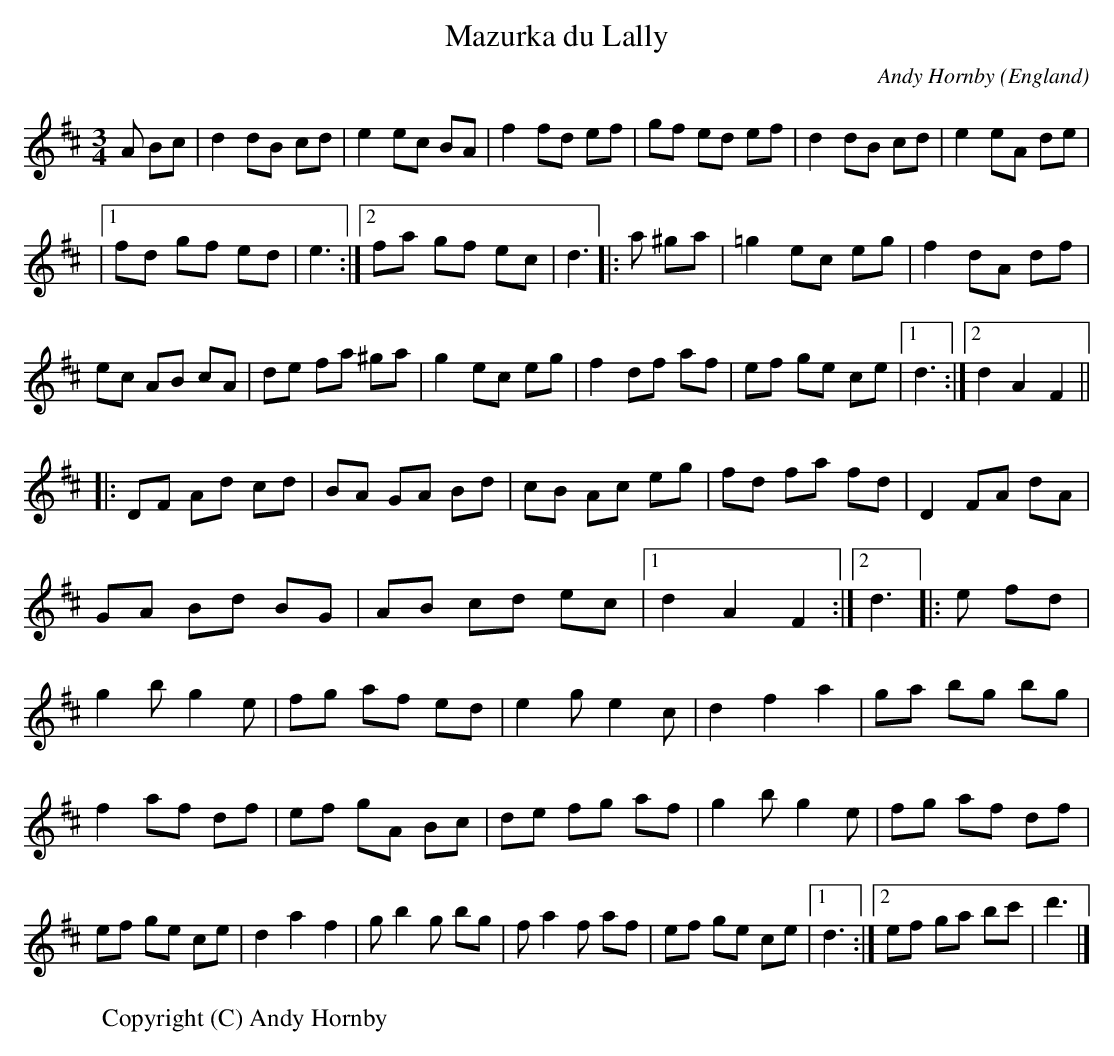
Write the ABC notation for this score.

X:1
T:Mazurka du Lally
O:England
M:3/4
C:Andy Hornby
K:D
A Bc |d2 dB cd | e2ec BA | \
f2fd ef | gf ed ef | \
d2dB cd | e2 eA de |
|1 fd gf ed | e3 :|2 fa gf ec | d3 \
|: a ^ga | =g2ec eg | f2 dA df |
ec AB cA | de fa ^ga | g2ec eg | \
f2 df af | ef ge ce |1 d3 :|2 d2 A2 F2 ||
|:DF Ad cd | BA GA Bd |cB Ac eg | \
fd fa fd | D2 FA dA | GA Bd BG |\
AB cd ec |1 d2 A2 F2 :|2 d3 |: \
e fd | g2bg2e | fg af ed |e2ge2c | d2f2a2| \
ga bg bg | f2 af df | ef gA Bc | de fg af | \
g2bg2e| fg af df | ef ge ce | d2 a2 f2 | \
gb2g bg | fa2f af | ef ge ce |1 d3 :|2 ef ga bc' | d'3 |]
W:Copyright (C) Andy Hornby
